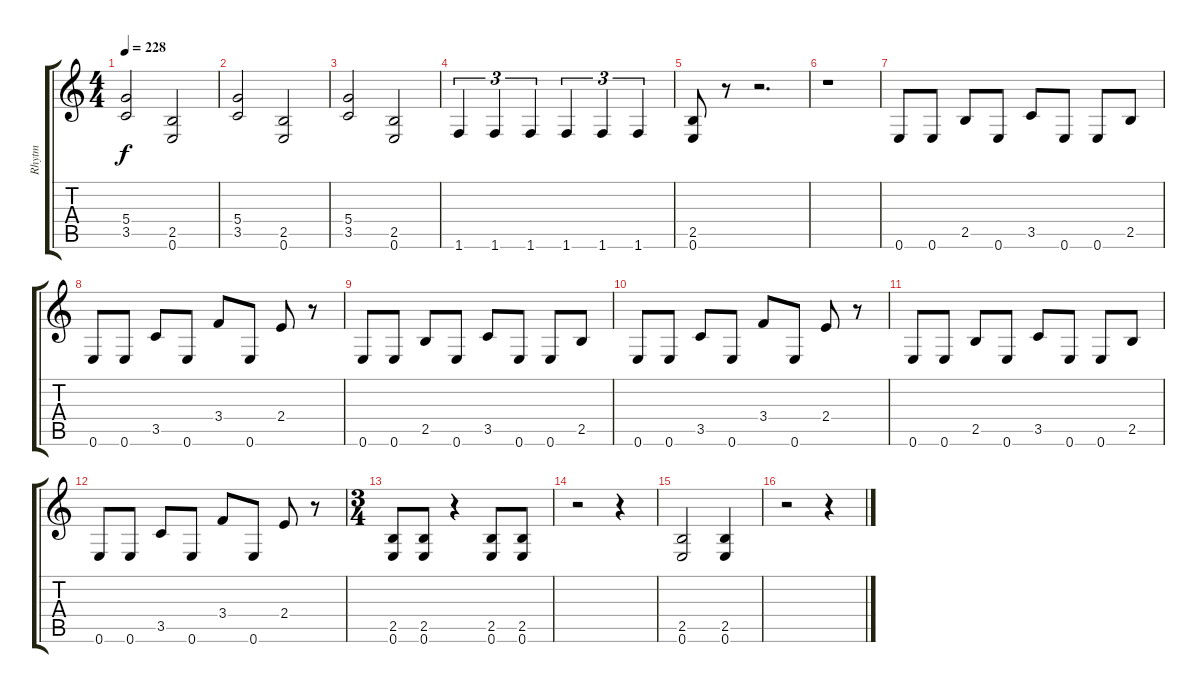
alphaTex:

\track ("Rhytm" "Rhytm") {instrument distortionguitar}
\staff {score tabs}
\tuning (E4 B3 G3 D3 A2 E2) {hide}
\ts (4 4)
\tempo 228
\clef g2
\ks c
(5.4 3.5).2{dy f} (2.5 0.6).2 |
(5.4 3.5).2 (2.5 0.6).2 |
(5.4 3.5).2 (2.5 0.6).2 |
1.6.4{tu (3 2)} 1.6.4{tu (3 2)} 1.6.4{tu (3 2)} 1.6.4{tu (3 2)} 1.6.4{tu (3 2)} 1.6.4{tu (3 2)} |
(2.5 0.6).8 r.8 r.2{d} |
r.1 |
0.6.8 0.6.8 2.5.8 0.6.8 3.5.8 0.6.8 0.6.8 2.5.8 |
0.6.8 0.6.8 3.5.8 0.6.8 3.4.8 0.6.8 2.4.8 r.8 |
0.6.8 0.6.8 2.5.8 0.6.8 3.5.8 0.6.8 0.6.8 2.5.8 |
0.6.8 0.6.8 3.5.8 0.6.8 3.4.8 0.6.8 2.4.8 r.8 |
0.6.8 0.6.8 2.5.8 0.6.8 3.5.8 0.6.8 0.6.8 2.5.8 |
0.6.8 0.6.8 3.5.8 0.6.8 3.4.8 0.6.8 2.4.8 r.8 |
\ts (3 4)
(2.5 0.6).8 (2.5 0.6).8 r.4 (2.5 0.6).8 (2.5 0.6).8 |
r.2 r.4 |
(2.5 0.6).2 (2.5 0.6).4 |
r.2 r.4
